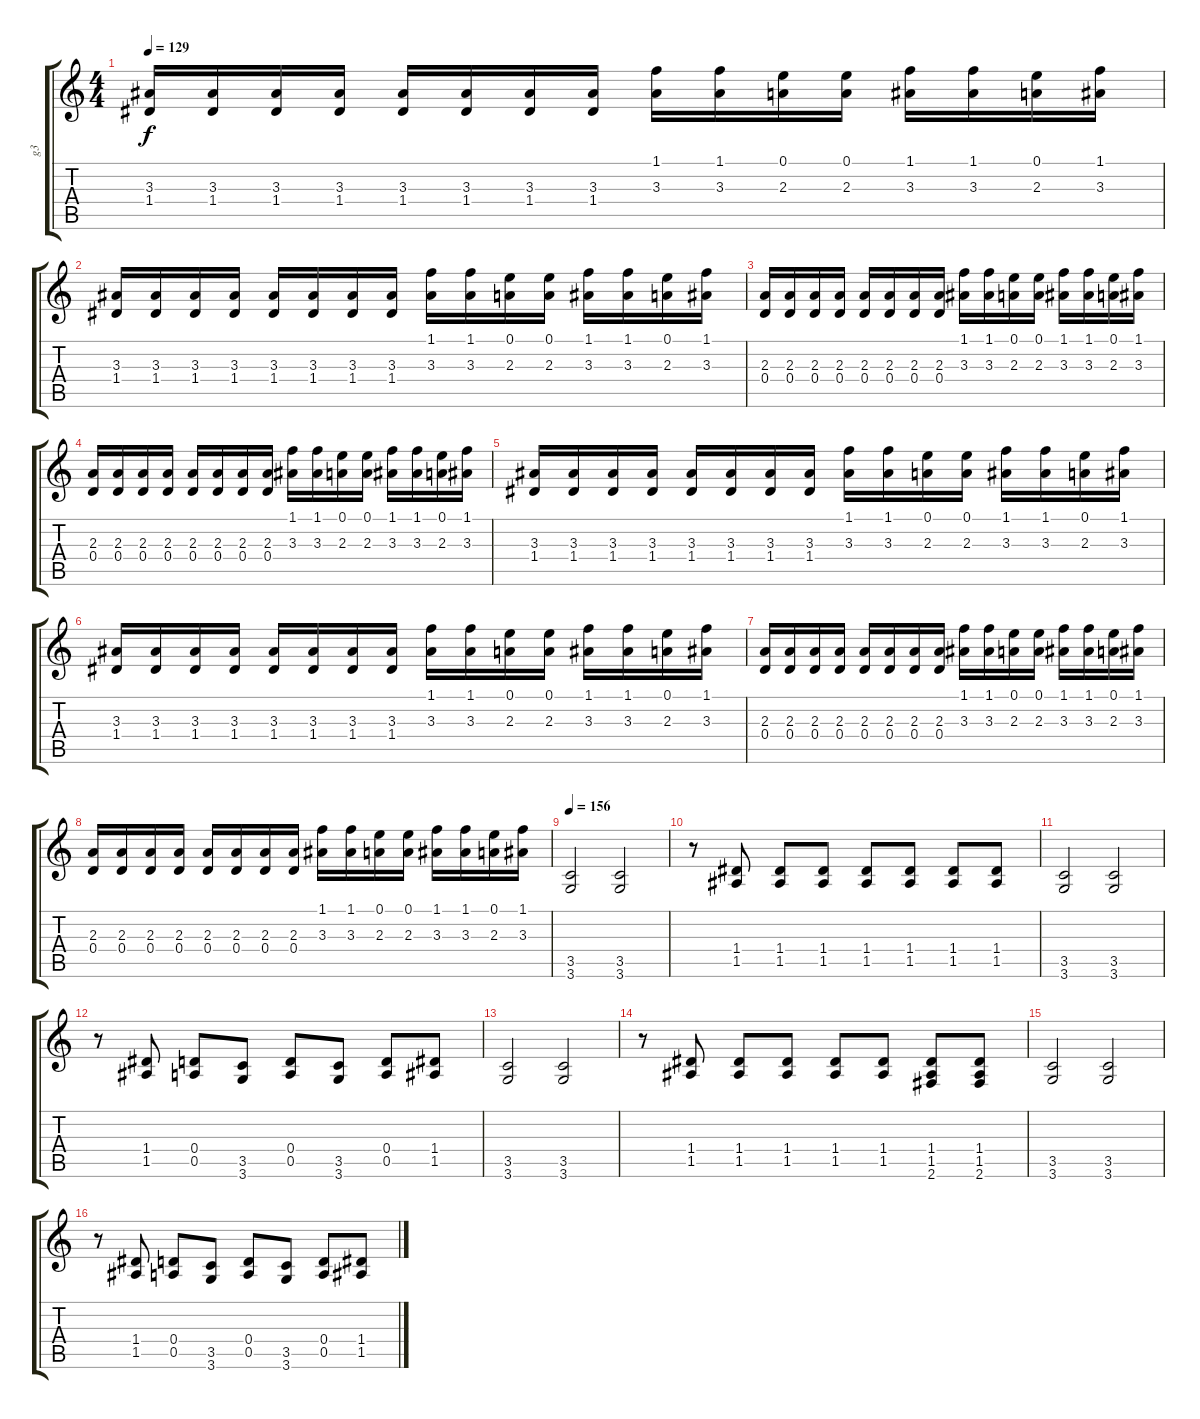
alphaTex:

\track ("g3" "g3") {instrument overdrivenguitar}
\staff {score tabs}
\tuning (E4 B3 G3 D3 A2 E2) {hide}
\ts (4 4)
\tempo 129
\clef g2
\ks c
(3.3 1.4).16{dy f} (3.3 1.4).16 (3.3 1.4).16 (3.3 1.4).16 (3.3 1.4).16 (3.3 1.4).16 (3.3 1.4).16 (3.3 1.4).16 (1.1 3.3).16 (1.1 3.3).16 (0.1 2.3).16 (0.1 2.3).16 (1.1 3.3).16 (1.1 3.3).16 (0.1 2.3).16 (1.1 3.3).16 |
(3.3 1.4).16 (3.3 1.4).16 (3.3 1.4).16 (3.3 1.4).16 (3.3 1.4).16 (3.3 1.4).16 (3.3 1.4).16 (3.3 1.4).16 (1.1 3.3).16 (1.1 3.3).16 (0.1 2.3).16 (0.1 2.3).16 (1.1 3.3).16 (1.1 3.3).16 (0.1 2.3).16 (1.1 3.3).16 |
(2.3 0.4).16 (2.3 0.4).16 (2.3 0.4).16 (2.3 0.4).16 (2.3 0.4).16 (2.3 0.4).16 (2.3 0.4).16 (2.3 0.4).16 (1.1 3.3).16 (1.1 3.3).16 (0.1 2.3).16 (0.1 2.3).16 (1.1 3.3).16 (1.1 3.3).16 (0.1 2.3).16 (1.1 3.3).16 |
(2.3 0.4).16 (2.3 0.4).16 (2.3 0.4).16 (2.3 0.4).16 (2.3 0.4).16 (2.3 0.4).16 (2.3 0.4).16 (2.3 0.4).16 (1.1 3.3).16 (1.1 3.3).16 (0.1 2.3).16 (0.1 2.3).16 (1.1 3.3).16 (1.1 3.3).16 (0.1 2.3).16 (1.1 3.3).16 |
(3.3 1.4).16 (3.3 1.4).16 (3.3 1.4).16 (3.3 1.4).16 (3.3 1.4).16 (3.3 1.4).16 (3.3 1.4).16 (3.3 1.4).16 (1.1 3.3).16 (1.1 3.3).16 (0.1 2.3).16 (0.1 2.3).16 (1.1 3.3).16 (1.1 3.3).16 (0.1 2.3).16 (1.1 3.3).16 |
(3.3 1.4).16 (3.3 1.4).16 (3.3 1.4).16 (3.3 1.4).16 (3.3 1.4).16 (3.3 1.4).16 (3.3 1.4).16 (3.3 1.4).16 (1.1 3.3).16 (1.1 3.3).16 (0.1 2.3).16 (0.1 2.3).16 (1.1 3.3).16 (1.1 3.3).16 (0.1 2.3).16 (1.1 3.3).16 |
(2.3 0.4).16 (2.3 0.4).16 (2.3 0.4).16 (2.3 0.4).16 (2.3 0.4).16 (2.3 0.4).16 (2.3 0.4).16 (2.3 0.4).16 (1.1 3.3).16 (1.1 3.3).16 (0.1 2.3).16 (0.1 2.3).16 (1.1 3.3).16 (1.1 3.3).16 (0.1 2.3).16 (1.1 3.3).16 |
(2.3 0.4).16 (2.3 0.4).16 (2.3 0.4).16 (2.3 0.4).16 (2.3 0.4).16 (2.3 0.4).16 (2.3 0.4).16 (2.3 0.4).16 (1.1 3.3).16 (1.1 3.3).16 (0.1 2.3).16 (0.1 2.3).16 (1.1 3.3).16 (1.1 3.3).16 (0.1 2.3).16 (1.1 3.3).16 |
\tempo 156
(3.5 3.6).2 (3.5 3.6).2 |
r.8 (1.4 1.5).8 (1.4 1.5).8 (1.4 1.5).8 (1.4 1.5).8 (1.4 1.5).8 (1.4 1.5).8 (1.4 1.5).8 |
(3.5 3.6).2 (3.5 3.6).2 |
r.8 (1.4 1.5).8 (0.4 0.5).8 (3.5 3.6).8 (0.4 0.5).8 (3.5 3.6).8 (0.4 0.5).8 (1.4 1.5).8 |
(3.5 3.6).2 (3.5 3.6).2 |
r.8 (1.4 1.5).8 (1.4 1.5).8 (1.4 1.5).8 (1.4 1.5).8 (1.4 1.5).8 (1.4 1.5 2.6).8 (1.4 1.5 2.6).8 |
(3.5 3.6).2 (3.5 3.6).2 |
r.8 (1.4 1.5).8 (0.4 0.5).8 (3.5 3.6).8 (0.4 0.5).8 (3.5 3.6).8 (0.4 0.5).8 (1.4 1.5).8
